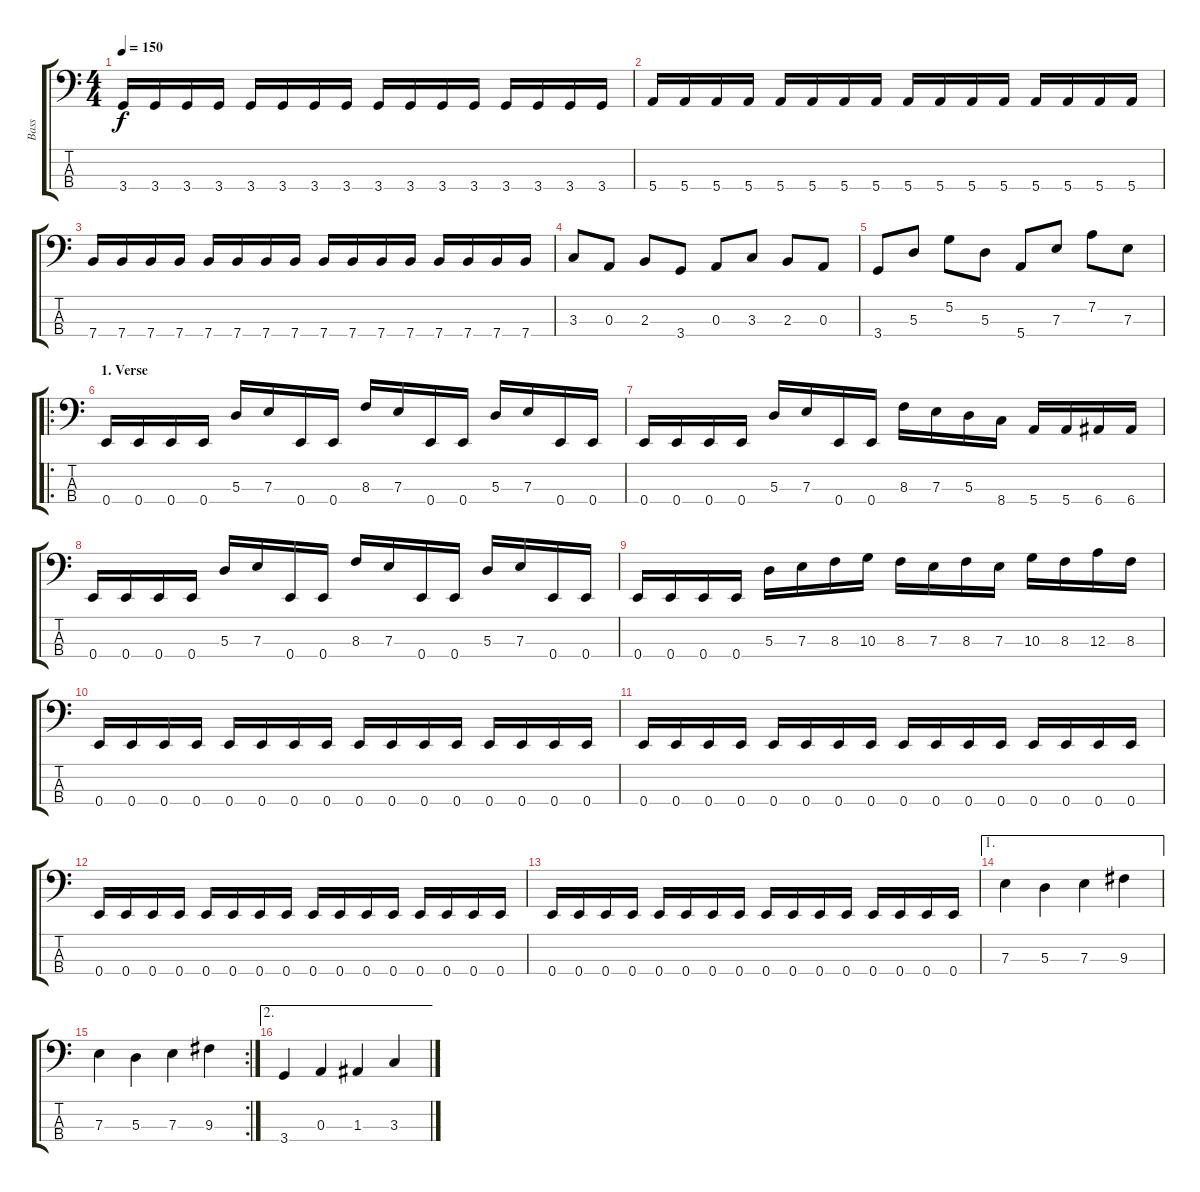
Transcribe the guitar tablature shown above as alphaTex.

\track ("Bass" "Bass") {instrument electricbassfinger}
\staff {score tabs}
\tuning (G2 D2 A1 E1) {hide}
\ts (4 4)
\tempo 150
\clef f4
\ks c
3.4.16{dy f} 3.4.16 3.4.16 3.4.16 3.4.16 3.4.16 3.4.16 3.4.16 3.4.16 3.4.16 3.4.16 3.4.16 3.4.16 3.4.16 3.4.16 3.4.16 |
5.4.16 5.4.16 5.4.16 5.4.16 5.4.16 5.4.16 5.4.16 5.4.16 5.4.16 5.4.16 5.4.16 5.4.16 5.4.16 5.4.16 5.4.16 5.4.16 |
7.4.16 7.4.16 7.4.16 7.4.16 7.4.16 7.4.16 7.4.16 7.4.16 7.4.16 7.4.16 7.4.16 7.4.16 7.4.16 7.4.16 7.4.16 7.4.16 |
3.3.8 0.3.8 2.3.8 3.4.8 0.3.8 3.3.8 2.3.8 0.3.8 |
3.4.8 5.3.8 5.2.8 5.3.8 5.4.8 7.3.8 7.2.8 7.3.8 |
\ro
\section ("" "1. Verse")
0.4.16 0.4.16 0.4.16 0.4.16 5.3.16 7.3.16 0.4.16 0.4.16 8.3.16 7.3.16 0.4.16 0.4.16 5.3.16 7.3.16 0.4.16 0.4.16 |
0.4.16 0.4.16 0.4.16 0.4.16 5.3.16 7.3.16 0.4.16 0.4.16 8.3.16 7.3.16 5.3.16 8.4.16 5.4.16 5.4.16 6.4.16 6.4.16 |
0.4.16 0.4.16 0.4.16 0.4.16 5.3.16 7.3.16 0.4.16 0.4.16 8.3.16 7.3.16 0.4.16 0.4.16 5.3.16 7.3.16 0.4.16 0.4.16 |
0.4.16 0.4.16 0.4.16 0.4.16 5.3.16 7.3.16 8.3.16 10.3.16 8.3.16 7.3.16 8.3.16 7.3.16 10.3.16 8.3.16 12.3.16 8.3.16 |
0.4.16 0.4.16 0.4.16 0.4.16 0.4.16 0.4.16 0.4.16 0.4.16 0.4.16 0.4.16 0.4.16 0.4.16 0.4.16 0.4.16 0.4.16 0.4.16 |
0.4.16 0.4.16 0.4.16 0.4.16 0.4.16 0.4.16 0.4.16 0.4.16 0.4.16 0.4.16 0.4.16 0.4.16 0.4.16 0.4.16 0.4.16 0.4.16 |
0.4.16 0.4.16 0.4.16 0.4.16 0.4.16 0.4.16 0.4.16 0.4.16 0.4.16 0.4.16 0.4.16 0.4.16 0.4.16 0.4.16 0.4.16 0.4.16 |
0.4.16 0.4.16 0.4.16 0.4.16 0.4.16 0.4.16 0.4.16 0.4.16 0.4.16 0.4.16 0.4.16 0.4.16 0.4.16 0.4.16 0.4.16 0.4.16 |
\ae 1
7.3.4 5.3.4 7.3.4 9.3.4 |
\rc 2
7.3.4 5.3.4 7.3.4 9.3.4 |
\ae 2
3.4.4 0.3.4 1.3.4 3.3.4
